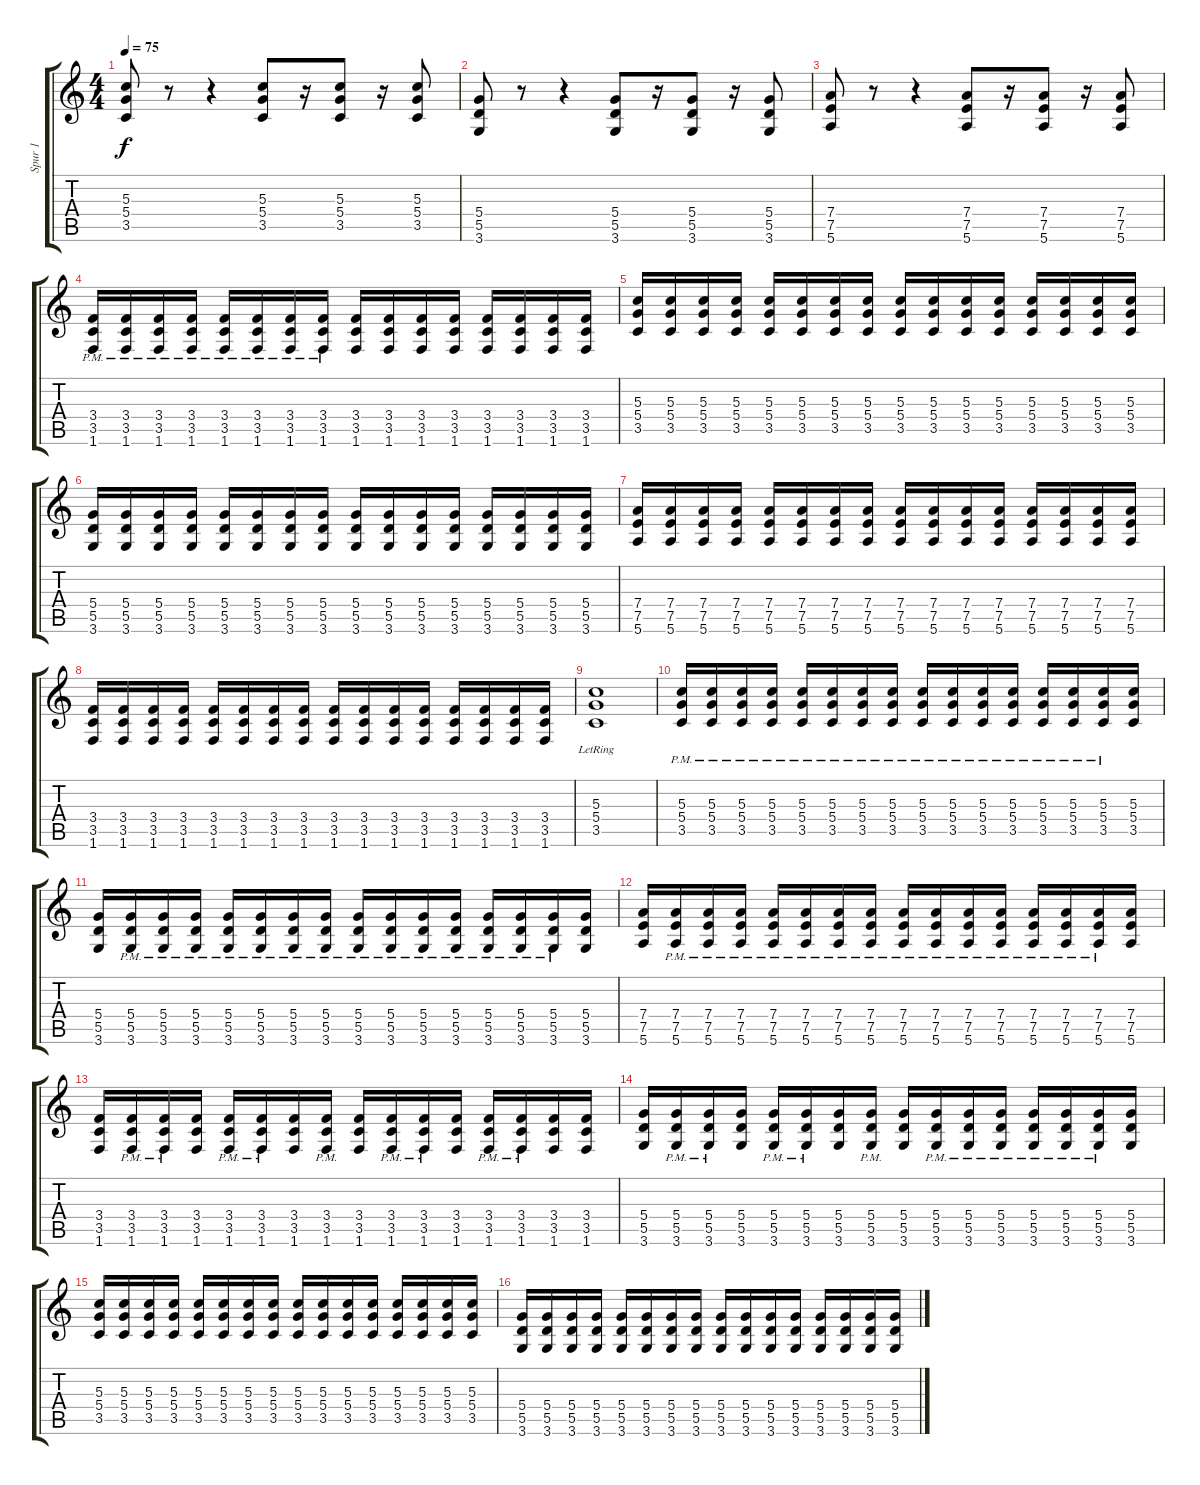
\track ("Spur 1" "Spur 1") {instrument distortionguitar}
\staff {score tabs}
\tuning (E4 B3 G3 D3 A2 E2) {hide}
\ts (4 4)
\tempo 75
\clef g2
\ks c
(5.3 5.4 3.5).8{dy f} r.8 r.4 (5.3 5.4 3.5).8 r.16 (5.3 5.4 3.5).8 r.16 (5.3 5.4 3.5).8 |
(5.4 5.5 3.6).8 r.8 r.4 (5.4 5.5 3.6).8 r.16 (5.4 5.5 3.6).8 r.16 (5.4 5.5 3.6).8 |
(7.4 7.5 5.6).8 r.8 r.4 (7.4 7.5 5.6).8 r.16 (7.4 7.5 5.6).8 r.16 (7.4 7.5 5.6).8 |
(3.4{pm} 3.5{pm} 1.6{pm}).16 (3.4{pm} 3.5{pm} 1.6{pm}).16 (3.4{pm} 3.5{pm} 1.6{pm}).16 (3.4{pm} 3.5{pm} 1.6{pm}).16 (3.4{pm} 3.5{pm} 1.6{pm}).16 (3.4{pm} 3.5{pm} 1.6{pm}).16 (3.4{pm} 3.5{pm} 1.6{pm}).16 (3.4{pm} 3.5{pm} 1.6{pm}).16 (3.4 3.5 1.6).16 (3.4 3.5 1.6).16 (3.4 3.5 1.6).16 (3.4 3.5 1.6).16 (3.4 3.5 1.6).16 (3.4 3.5 1.6).16 (3.4 3.5 1.6).16 (3.4 3.5 1.6).16 |
(5.3 5.4 3.5).16 (5.3 5.4 3.5).16 (5.3 5.4 3.5).16 (5.3 5.4 3.5).16 (5.3 5.4 3.5).16 (5.3 5.4 3.5).16 (5.3 5.4 3.5).16 (5.3 5.4 3.5).16 (5.3 5.4 3.5).16 (5.3 5.4 3.5).16 (5.3 5.4 3.5).16 (5.3 5.4 3.5).16 (5.3 5.4 3.5).16 (5.3 5.4 3.5).16 (5.3 5.4 3.5).16 (5.3 5.4 3.5).16 |
(5.4 5.5 3.6).16 (5.4 5.5 3.6).16 (5.4 5.5 3.6).16 (5.4 5.5 3.6).16 (5.4 5.5 3.6).16 (5.4 5.5 3.6).16 (5.4 5.5 3.6).16 (5.4 5.5 3.6).16 (5.4 5.5 3.6).16 (5.4 5.5 3.6).16 (5.4 5.5 3.6).16 (5.4 5.5 3.6).16 (5.4 5.5 3.6).16 (5.4 5.5 3.6).16 (5.4 5.5 3.6).16 (5.4 5.5 3.6).16 |
(7.4 7.5 5.6).16 (7.4 7.5 5.6).16 (7.4 7.5 5.6).16 (7.4 7.5 5.6).16 (7.4 7.5 5.6).16 (7.4 7.5 5.6).16 (7.4 7.5 5.6).16 (7.4 7.5 5.6).16 (7.4 7.5 5.6).16 (7.4 7.5 5.6).16 (7.4 7.5 5.6).16 (7.4 7.5 5.6).16 (7.4 7.5 5.6).16 (7.4 7.5 5.6).16 (7.4 7.5 5.6).16 (7.4 7.5 5.6).16 |
(3.4 3.5 1.6).16 (3.4 3.5 1.6).16 (3.4 3.5 1.6).16 (3.4 3.5 1.6).16 (3.4 3.5 1.6).16 (3.4 3.5 1.6).16 (3.4 3.5 1.6).16 (3.4 3.5 1.6).16 (3.4 3.5 1.6).16 (3.4 3.5 1.6).16 (3.4 3.5 1.6).16 (3.4 3.5 1.6).16 (3.4 3.5 1.6).16 (3.4 3.5 1.6).16 (3.4 3.5 1.6).16 (3.4 3.5 1.6).16 |
(5.3{lr} 5.4 3.5).1 |
(5.3{pm} 5.4{pm} 3.5{pm}).16 (5.3{pm} 5.4{pm} 3.5{pm}).16 (5.3{pm} 5.4{pm} 3.5{pm}).16 (5.3{pm} 5.4{pm} 3.5{pm}).16 (5.3{pm} 5.4{pm} 3.5{pm}).16 (5.3{pm} 5.4{pm} 3.5{pm}).16 (5.3{pm} 5.4{pm} 3.5{pm}).16 (5.3{pm} 5.4{pm} 3.5{pm}).16 (5.3{pm} 5.4{pm} 3.5{pm}).16 (5.3{pm} 5.4{pm} 3.5{pm}).16 (5.3{pm} 5.4{pm} 3.5{pm}).16 (5.3{pm} 5.4{pm} 3.5{pm}).16 (5.3{pm} 5.4{pm} 3.5{pm}).16 (5.3{pm} 5.4{pm} 3.5{pm}).16 (5.3{pm} 5.4{pm} 3.5{pm}).16 (5.3 5.4 3.5).16 |
(5.4 5.5 3.6).16 (5.4{pm} 5.5{pm} 3.6{pm}).16 (5.4{pm} 5.5{pm} 3.6{pm}).16 (5.4{pm} 5.5{pm} 3.6{pm}).16 (5.4{pm} 5.5{pm} 3.6{pm}).16 (5.4{pm} 5.5{pm} 3.6{pm}).16 (5.4{pm} 5.5{pm} 3.6{pm}).16 (5.4{pm} 5.5{pm} 3.6{pm}).16 (5.4{pm} 5.5{pm} 3.6{pm}).16 (5.4{pm} 5.5{pm} 3.6{pm}).16 (5.4{pm} 5.5{pm} 3.6{pm}).16 (5.4{pm} 5.5{pm} 3.6{pm}).16 (5.4{pm} 5.5{pm} 3.6{pm}).16 (5.4{pm} 5.5{pm} 3.6{pm}).16 (5.4{pm} 5.5{pm} 3.6{pm}).16 (5.4 5.5 3.6).16 |
(7.4 7.5 5.6).16 (7.4{pm} 7.5{pm} 5.6{pm}).16 (7.4{pm} 7.5{pm} 5.6{pm}).16 (7.4{pm} 7.5{pm} 5.6{pm}).16 (7.4{pm} 7.5{pm} 5.6{pm}).16 (7.4{pm} 7.5{pm} 5.6{pm}).16 (7.4{pm} 7.5{pm} 5.6{pm}).16 (7.4{pm} 7.5{pm} 5.6{pm}).16 (7.4{pm} 7.5{pm} 5.6{pm}).16 (7.4{pm} 7.5{pm} 5.6{pm}).16 (7.4{pm} 7.5{pm} 5.6{pm}).16 (7.4{pm} 7.5{pm} 5.6{pm}).16 (7.4{pm} 7.5{pm} 5.6{pm}).16 (7.4{pm} 7.5{pm} 5.6{pm}).16 (7.4{pm} 7.5{pm} 5.6{pm}).16 (7.4 7.5 5.6).16 |
(3.4 3.5 1.6).16 (3.4{pm} 3.5{pm} 1.6{pm}).16 (3.4{pm} 3.5{pm} 1.6{pm}).16 (3.4 3.5 1.6).16 (3.4{pm} 3.5{pm} 1.6{pm}).16 (3.4{pm} 3.5{pm} 1.6{pm}).16 (3.4 3.5 1.6).16 (3.4{pm} 3.5{pm} 1.6{pm}).16 (3.4 3.5 1.6).16 (3.4{pm} 3.5{pm} 1.6{pm}).16 (3.4{pm} 3.5{pm} 1.6{pm}).16 (3.4 3.5 1.6).16 (3.4{pm} 3.5{pm} 1.6{pm}).16 (3.4{pm} 3.5{pm} 1.6{pm}).16 (3.4 3.5 1.6).16 (3.4 3.5 1.6).16 |
(5.4 5.5 3.6).16 (5.4{pm} 5.5{pm} 3.6{pm}).16 (5.4{pm} 5.5{pm} 3.6{pm}).16 (5.4 5.5 3.6).16 (5.4{pm} 5.5{pm} 3.6{pm}).16 (5.4{pm} 5.5{pm} 3.6{pm}).16 (5.4 5.5 3.6).16 (5.4{pm} 5.5{pm} 3.6{pm}).16 (5.4 5.5 3.6).16 (5.4{pm} 5.5{pm} 3.6{pm}).16 (5.4{pm} 5.5{pm} 3.6{pm}).16 (5.4{pm} 5.5{pm} 3.6{pm}).16 (5.4{pm} 5.5{pm} 3.6{pm}).16 (5.4{pm} 5.5{pm} 3.6{pm}).16 (5.4{pm} 5.5{pm} 3.6{pm}).16 (5.4 5.5 3.6).16 |
(5.3 5.4 3.5).16 (5.3 5.4 3.5).16 (5.3 5.4 3.5).16 (5.3 5.4 3.5).16 (5.3 5.4 3.5).16 (5.3 5.4 3.5).16 (5.3 5.4 3.5).16 (5.3 5.4 3.5).16 (5.3 5.4 3.5).16 (5.3 5.4 3.5).16 (5.3 5.4 3.5).16 (5.3 5.4 3.5).16 (5.3 5.4 3.5).16 (5.3 5.4 3.5).16 (5.3 5.4 3.5).16 (5.3 5.4 3.5).16 |
(5.4 5.5 3.6).16 (5.4 5.5 3.6).16 (5.4 5.5 3.6).16 (5.4 5.5 3.6).16 (5.4 5.5 3.6).16 (5.4 5.5 3.6).16 (5.4 5.5 3.6).16 (5.4 5.5 3.6).16 (5.4 5.5 3.6).16 (5.4 5.5 3.6).16 (5.4 5.5 3.6).16 (5.4 5.5 3.6).16 (5.4 5.5 3.6).16 (5.4 5.5 3.6).16 (5.4 5.5 3.6).16 (5.4 5.5 3.6).16
